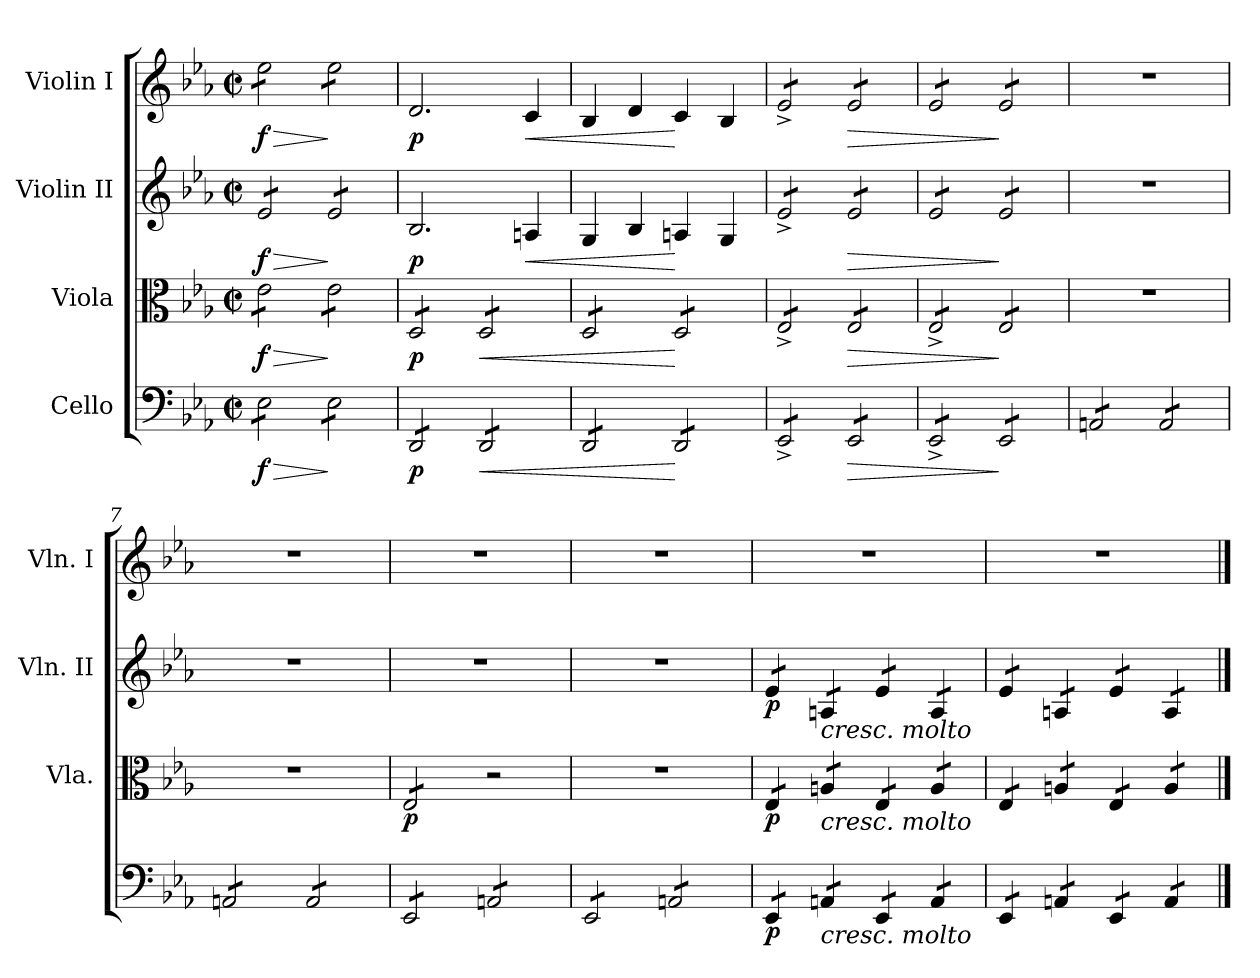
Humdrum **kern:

**kern	**dynam	**kern	**dynam	**kern	**dynam	**kern	**dynam
*part4	*part4	*part3	*part3	*part2	*part2	*part1	*part1
*staff4	*staff4	*staff3	*staff3	*staff2	*staff2	*staff1	*staff1
*I"Cello	*	*I"Viola	*	*I"Violin II	*	*I"Violin I	*
*	*	*I'Vla.	*	*I'Vln. II	*	*I'Vln. I	*
*clefF4	*	*clefC3	*	*clefG2	*	*clefG2	*
*k[b-e-a-]	*	*k[b-e-a-]	*	*k[b-e-a-]	*	*k[b-e-a-]	*
*E-:	*	*E-:	*	*E-:	*	*E-:	*
*M2/2	*	*M2/2	*	*M2/2	*	*M2/2	*
*met(c|)	*	*met(c|)	*	*met(c|)	*	*met(c|)	*
=1	=1	=1	=1	=1	=1	=1	=1
!	!	!	!	!	!	!LO:TX:a:i:t=Vivace.	!
!	!LO:HP:b	!	!LO:HP:b	!	!LO:HP:b	!	!LO:HP:b
!	!LO:DY:n=1:b	!	!LO:DY:n=1:b	!	!LO:DY:n=1:b	!	!LO:DY:n=1:b
*tremolo	*	*	*	*	*	*	*
*	*	*tremolo	*	*	*	*	*
*	*	*	*	*tremolo	*	*	*
*	*	*	*	*	*	*tremolo	*
8E-\L	> f	8e-\L	> f	8e-/L	> f	8ee-\L	> f
8E-\	.	8e-\	.	8e-/	.	8ee-\	.
8E-\	.	8e-\	.	8e-/	.	8ee-\	.
8E-\J	.	8e-\J	.	8e-/J	.	8ee-\J	.
8E-\L	]	8e-\L	]	8e-/L	]	8ee-\L	]
8E-\	.	8e-\	.	8e-/	.	8ee-\	.
8E-\	.	8e-\	.	8e-/	.	8ee-\	.
8E-\J	.	8e-\J	.	8e-/J	.	8ee-\J	.
*	*	*	*	*	*	*Xtremolo	*
*	*	*	*	*Xtremolo	*	*	*
=2	=2	=2	=2	=2	=2	=2	=2
!	!LO:DY:b	!	!LO:DY:b	!	!LO:DY:b	!	!LO:DY:b
8DD/L	p	8D/L	p	2.B-/	p	2.d/	p
8DD/	.	8D/	.	.	.	.	.
8DD/	.	8D/	.	.	.	.	.
8DD/J	.	8D/J	.	.	.	.	.
!	!LO:HP:b	!	!LO:HP:b	!	!	!	!
8DD/L	<	8D/L	<	.	.	.	.
8DD/	.	8D/	.	.	.	.	.
!	!	!	!	!	!LO:HP:b	!	!LO:HP:b
8DD/	.	8D/	.	4An/	<	4c/	<
8DD/J	.	8D/J	.	.	.	.	.
=3	=3	=3	=3	=3	=3	=3	=3
8DD/L	.	8D/L	.	4G/	.	4B-/	.
8DD/	.	8D/	.	.	.	.	.
8DD/	.	8D/	.	4B-/	.	4d/	.
8DD/J	.	8D/J	.	.	.	.	.
8DD/L	[	8D/L	[	4An/	[	4c/	[
8DD/	.	8D/	.	.	.	.	.
8DD/	.	8D/	.	4G/	.	4B-/	.
8DD/J	.	8D/J	.	.	.	.	.
=4	=4	=4	=4	=4	=4	=4	=4
*	*	*	*	*tremolo	*	*	*
*	*	*	*	*	*	*tremolo	*
8EE-^</L	.	8E-^</L	.	8e-^</L	.	8e-^</L	.
8EE-^</	.	8E-^</	.	8e-^</	.	8e-^</	.
8EE-^</	.	8E-^</	.	8e-^</	.	8e-^</	.
8EE-^</J	.	8E-^</J	.	8e-^</J	.	8e-^</J	.
!	!LO:HP:b	!	!LO:HP:b	!	!LO:HP:b	!	!LO:HP:b
8EE-/L	>	8E-/L	>	8e-/L	>	8e-/L	>
8EE-/	.	8E-/	.	8e-/	.	8e-/	.
8EE-/	.	8E-/	.	8e-/	.	8e-/	.
8EE-/J	.	8E-/J	.	8e-/J	.	8e-/J	.
=5	=5	=5	=5	=5	=5	=5	=5
8EE-^</L	.	8E-^</L	.	8e-/L	.	8e-/L	.
8EE-^</	.	8E-^</	.	8e-/	.	8e-/	.
8EE-^</	.	8E-^</	.	8e-/	.	8e-/	.
8EE-^</J	.	8E-^</J	.	8e-/J	.	8e-/J	.
8EE-/L	]	8E-/L	]	8e-/L	]	8e-/L	]
8EE-/	.	8E-/	.	8e-/	.	8e-/	.
8EE-/	.	8E-/	.	8e-/	.	8e-/	.
8EE-/J	.	8E-/J	.	8e-/J	.	8e-/J	.
*	*	*	*	*	*	*Xtremolo	*
!!LO:LB:g=z
=6	=6	=6	=6	=6	=6	=6	=6
8AAn/L	.	1r	.	1r	.	1r	.
8AAn/	.	.	.	.	.	.	.
8AAn/	.	.	.	.	.	.	.
8AAn/J	.	.	.	.	.	.	.
8AA/L	.	.	.	.	.	.	.
8AA/	.	.	.	.	.	.	.
8AA/	.	.	.	.	.	.	.
8AA/J	.	.	.	.	.	.	.
=7	=7	=7	=7	=7	=7	=7	=7
8AAn/L	.	1r	.	1r	.	1r	.
8AAn/	.	.	.	.	.	.	.
8AAn/	.	.	.	.	.	.	.
8AAn/J	.	.	.	.	.	.	.
8AA/L	.	.	.	.	.	.	.
8AA/	.	.	.	.	.	.	.
8AA/	.	.	.	.	.	.	.
8AA/J	.	.	.	.	.	.	.
=8	=8	=8	=8	=8	=8	=8	=8
!	!	!	!LO:DY:b	!	!	!	!
8EE-/L	.	8E-/L	p	1r	.	1r	.
8EE-/	.	8E-/	.	.	.	.	.
8EE-/	.	8E-/	.	.	.	.	.
8EE-/J	.	8E-/J	.	.	.	.	.
8AAn/L	.	2r	.	.	.	.	.
8AAn/	.	.	.	.	.	.	.
8AAn/	.	.	.	.	.	.	.
8AAn/J	.	.	.	.	.	.	.
=9	=9	=9	=9	=9	=9	=9	=9
8EE-/L	.	1r	.	1r	.	1r	.
8EE-/	.	.	.	.	.	.	.
8EE-/	.	.	.	.	.	.	.
8EE-/J	.	.	.	.	.	.	.
8AAn/L	.	.	.	.	.	.	.
8AAn/	.	.	.	.	.	.	.
8AAn/	.	.	.	.	.	.	.
8AAn/J	.	.	.	.	.	.	.
=10	=10	=10	=10	=10	=10	=10	=10
!	!LO:DY:b	!	!LO:DY:b	!	!LO:DY:b	!	!
8EE-/L	p	8E-/L	p	8e-/L	p	1r	.
8EE-/J	.	8E-/J	.	8e-/J	.	.	.
!	!	!	!	!LO:TX:b:i:t=cresc. molto	!	!	!
!	!	!LO:TX:b:i:t=cresc. molto	!	!	!	!	!
!LO:TX:b:i:t=cresc. molto	!	!	!	!	!	!	!
8AAn/L	.	8An/L	.	8An/L	.	.	.
8AAn/J	.	8An/J	.	8An/J	.	.	.
8EE-/L	.	8E-/L	.	8e-/L	.	.	.
8EE-/J	.	8E-/J	.	8e-/J	.	.	.
8AA/L	.	8A/L	.	8A/L	.	.	.
8AA/J	.	8A/J	.	8A/J	.	.	.
=11	=11	=11	=11	=11	=11	=11	=11
8EE-/L	.	8E-/L	.	8e-/L	.	1r	.
8EE-/J	.	8E-/J	.	8e-/J	.	.	.
8AAn/L	.	8An/L	.	8An/L	.	.	.
8AAn/J	.	8An/J	.	8An/J	.	.	.
8EE-/L	.	8E-/L	.	8e-/L	.	.	.
8EE-/J	.	8E-/J	.	8e-/J	.	.	.
8AA/L	.	8A/L	.	8A/L	.	.	.
8AA/J	.	8A/J	.	8A/J	.	.	.
*	*	*	*	*Xtremolo	*	*	*
*	*	*Xtremolo	*	*	*	*	*
*Xtremolo	*	*	*	*	*	*	*
==	==	==	==	==	==	==	==
*-	*-	*-	*-	*-	*-	*-	*-
